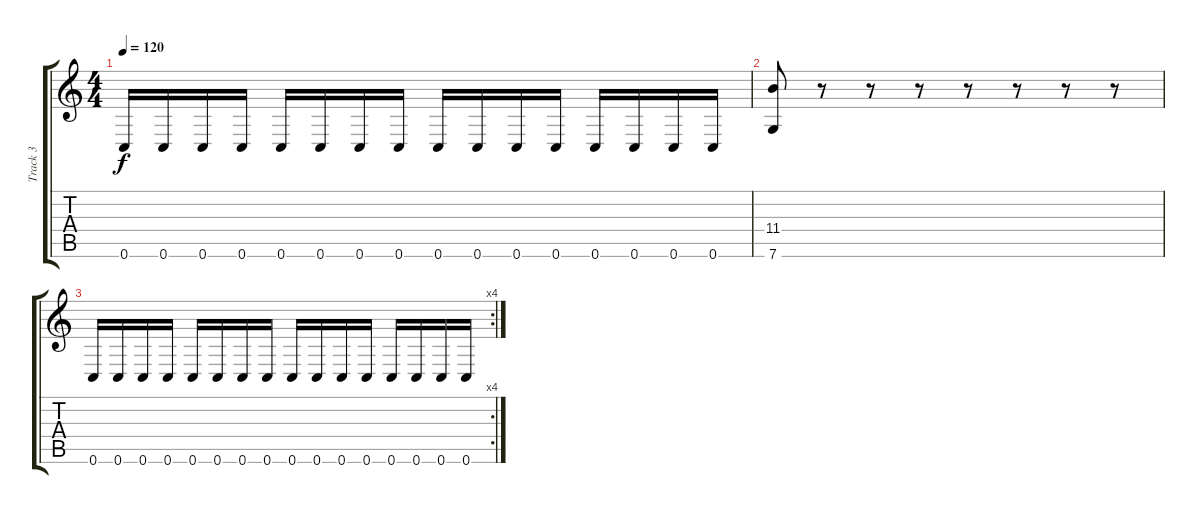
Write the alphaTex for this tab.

\track ("Track 3" "Track 3") {instrument distortionguitar}
\staff {score tabs}
\tuning (D4 A3 F3 C3 G2 C2) {hide}
\ts (4 4)
\tempo 120
\clef g2
\ks c
0.6.16{dy f} 0.6.16 0.6.16 0.6.16 0.6.16 0.6.16 0.6.16 0.6.16 0.6.16 0.6.16 0.6.16 0.6.16 0.6.16 0.6.16 0.6.16 0.6.16 |
(11.4 7.6).8 r.8 r.8 r.8 r.8 r.8 r.8 r.8 |
\rc 4
0.6.16 0.6.16 0.6.16 0.6.16 0.6.16 0.6.16 0.6.16 0.6.16 0.6.16 0.6.16 0.6.16 0.6.16 0.6.16 0.6.16 0.6.16 0.6.16
